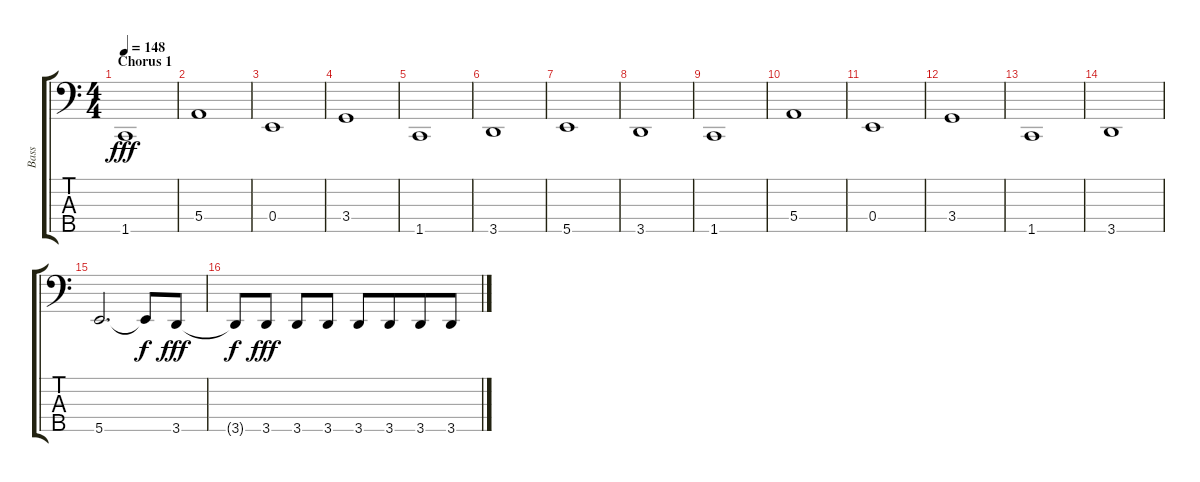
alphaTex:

\track ("Bass" "Bass") {instrument electricbassfinger}
\staff {score tabs}
\tuning (G2 D2 A1 E1 B0) {hide}
\ts (4 4)
\section ("" "Chorus 1")
\tempo 148
\clef f4
\ks c
1.5.1{dy fff} |
5.4.1 |
0.4.1 |
3.4.1 |
1.5.1 |
3.5.1 |
5.5.1 |
3.5.1 |
1.5.1 |
5.4.1 |
0.4.1 |
3.4.1 |
1.5.1 |
3.5.1 |
5.5.2{d} 5.5{t}.8{dy f} 3.5.8{dy fff} |
3.5{t}.8{dy f} 3.5.8{dy fff} 3.5.8 3.5.8 3.5.8 3.5.8{beam merge} 3.5.8{beam merge} 3.5.8
